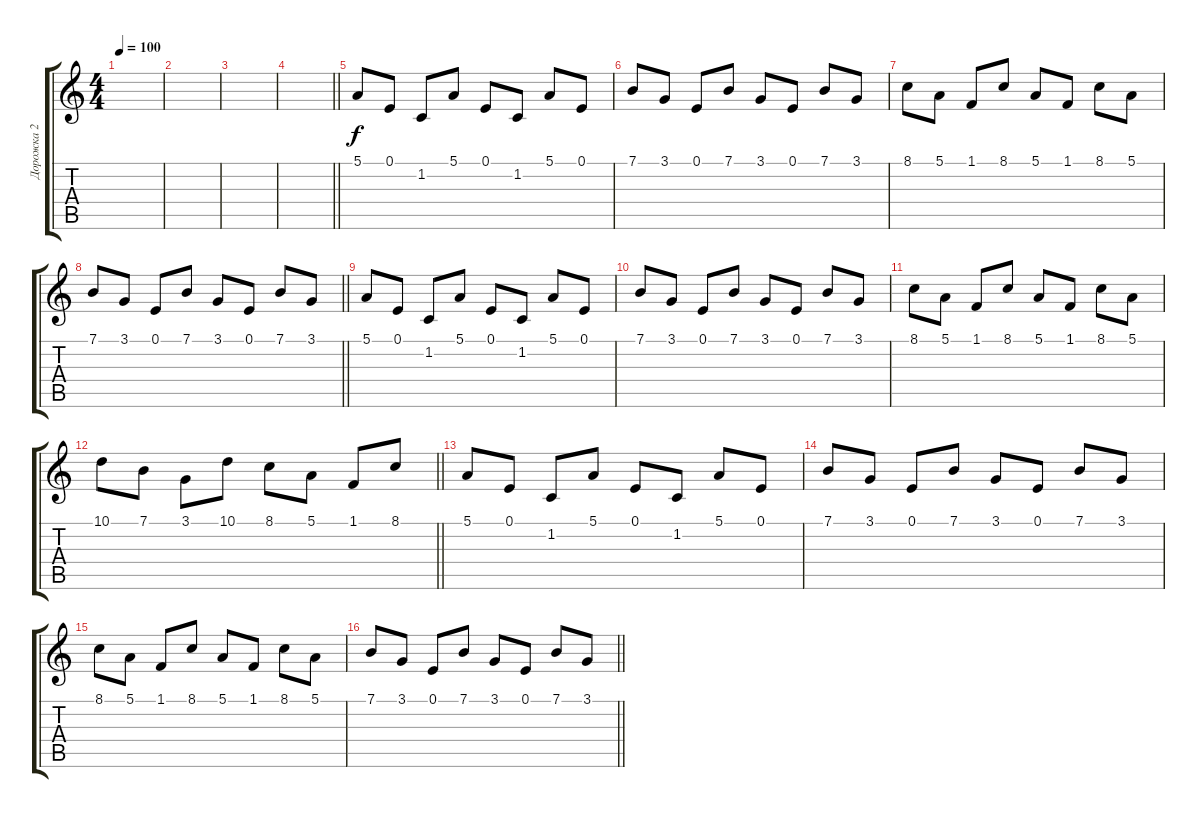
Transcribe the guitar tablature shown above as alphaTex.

\track ("Дорожка 2" "Дорожка 2") {instrument fx7echoes}
\staff {score tabs}
\tuning (E4 B3 G3 D3 A2 E2) {hide}
\ts (4 4)
\tempo 100
\clef g2
\ks c
|
|
|
\barLineRight lightlight
|
5.1.8 0.1.8 1.2.8 5.1.8 0.1.8 1.2.8 5.1.8 0.1.8 |
7.1.8 3.1.8 0.1.8 7.1.8 3.1.8 0.1.8 7.1.8 3.1.8 |
8.1.8 5.1.8 1.1.8 8.1.8 5.1.8 1.1.8 8.1.8 5.1.8 |
\barLineRight lightlight
7.1.8 3.1.8 0.1.8 7.1.8 3.1.8 0.1.8 7.1.8 3.1.8 |
5.1.8 0.1.8 1.2.8 5.1.8 0.1.8 1.2.8 5.1.8 0.1.8 |
7.1.8 3.1.8 0.1.8 7.1.8 3.1.8 0.1.8 7.1.8 3.1.8 |
8.1.8 5.1.8 1.1.8 8.1.8 5.1.8 1.1.8 8.1.8 5.1.8 |
\barLineRight lightlight
10.1.8 7.1.8 3.1.8 10.1.8 8.1.8 5.1.8 1.1.8 8.1.8 |
5.1.8 0.1.8 1.2.8 5.1.8 0.1.8 1.2.8 5.1.8 0.1.8 |
7.1.8 3.1.8 0.1.8 7.1.8 3.1.8 0.1.8 7.1.8 3.1.8 |
8.1.8 5.1.8 1.1.8 8.1.8 5.1.8 1.1.8 8.1.8 5.1.8 |
\barLineRight lightlight
7.1.8 3.1.8 0.1.8 7.1.8 3.1.8 0.1.8 7.1.8 3.1.8
